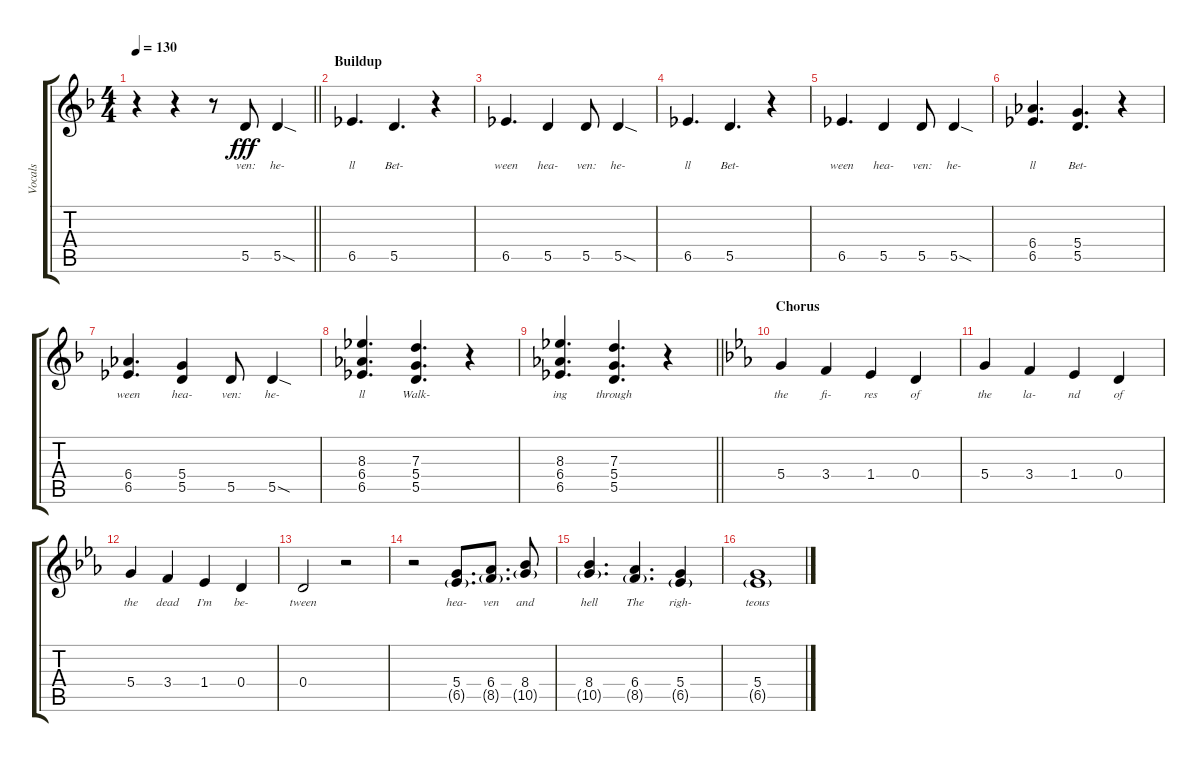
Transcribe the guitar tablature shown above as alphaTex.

\track ("Vocals" "Vocals") {instrument distortionguitar}
\staff {score tabs}
\tuning (E4 B3 G3 D3 A2 D2) {hide}
\ts (4 4)
\tempo 130
\clef g2
\barLineRight lightlight
\ks dminor
r.4{dy fff} r.4 r.8 5.5.8{lyrics (0 "ven:") lyrics (1 "") lyrics (2 "") lyrics (3 "") lyrics (4 "")} 5.5{sod}.4{lyrics (0 "he-") lyrics (1 "") lyrics (2 "") lyrics (3 "") lyrics (4 "")} |
\section ("" "Buildup")
6.5.4{d lyrics (0 "ll") lyrics (1 "") lyrics (2 "") lyrics (3 "") lyrics (4 "")} 5.5.4{d lyrics (0 "Bet-") lyrics (1 "") lyrics (2 "") lyrics (3 "") lyrics (4 "")} r.4 |
6.5.4{d lyrics (0 "ween") lyrics (1 "") lyrics (2 "") lyrics (3 "") lyrics (4 "")} 5.5.4{lyrics (0 "hea-") lyrics (1 "") lyrics (2 "") lyrics (3 "") lyrics (4 "")} 5.5.8{lyrics (0 "ven:") lyrics (1 "") lyrics (2 "") lyrics (3 "") lyrics (4 "")} 5.5{sod}.4{lyrics (0 "he-") lyrics (1 "") lyrics (2 "") lyrics (3 "") lyrics (4 "")} |
6.5.4{d lyrics (0 "ll") lyrics (1 "") lyrics (2 "") lyrics (3 "") lyrics (4 "")} 5.5.4{d lyrics (0 "Bet-") lyrics (1 "") lyrics (2 "") lyrics (3 "") lyrics (4 "")} r.4 |
6.5.4{d lyrics (0 "ween") lyrics (1 "") lyrics (2 "") lyrics (3 "") lyrics (4 "")} 5.5.4{lyrics (0 "hea-") lyrics (1 "") lyrics (2 "") lyrics (3 "") lyrics (4 "")} 5.5.8{lyrics (0 "ven:") lyrics (1 "") lyrics (2 "") lyrics (3 "") lyrics (4 "")} 5.5{sod}.4{lyrics (0 "he-") lyrics (1 "") lyrics (2 "") lyrics (3 "") lyrics (4 "")} |
(6.4 6.5).4{d lyrics (0 "ll") lyrics (1 "") lyrics (2 "") lyrics (3 "") lyrics (4 "")} (5.4 5.5).4{d lyrics (0 "Bet-") lyrics (1 "") lyrics (2 "") lyrics (3 "") lyrics (4 "")} r.4 |
(6.4 6.5).4{d lyrics (0 "ween") lyrics (1 "") lyrics (2 "") lyrics (3 "") lyrics (4 "")} (5.4 5.5).4{lyrics (0 "hea-") lyrics (1 "") lyrics (2 "") lyrics (3 "") lyrics (4 "")} 5.5.8{lyrics (0 "ven:") lyrics (1 "") lyrics (2 "") lyrics (3 "") lyrics (4 "")} 5.5{sod}.4{lyrics (0 "he-") lyrics (1 "") lyrics (2 "") lyrics (3 "") lyrics (4 "")} |
(8.3 6.4 6.5).4{d lyrics (0 "ll") lyrics (1 "") lyrics (2 "") lyrics (3 "") lyrics (4 "")} (7.3 5.4 5.5).4{d lyrics (0 "Walk-") lyrics (1 "") lyrics (2 "") lyrics (3 "") lyrics (4 "")} r.4 |
\barLineRight lightlight
(8.3 6.4 6.5).4{d lyrics (0 "ing") lyrics (1 "") lyrics (2 "") lyrics (3 "") lyrics (4 "")} (7.3 5.4 5.5).4{d lyrics (0 "through") lyrics (1 "") lyrics (2 "") lyrics (3 "") lyrics (4 "")} r.4 |
\section ("" "Chorus")
\ks cminor
5.4.4{lyrics (0 "the") lyrics (1 "") lyrics (2 "") lyrics (3 "") lyrics (4 "")} 3.4.4{lyrics (0 "fi-") lyrics (1 "") lyrics (2 "") lyrics (3 "") lyrics (4 "")} 1.4.4{lyrics (0 "res") lyrics (1 "") lyrics (2 "") lyrics (3 "") lyrics (4 "")} 0.4.4{lyrics (0 "of") lyrics (1 "") lyrics (2 "") lyrics (3 "") lyrics (4 "")} |
5.4.4{lyrics (0 "the") lyrics (1 "") lyrics (2 "") lyrics (3 "") lyrics (4 "")} 3.4.4{lyrics (0 "la-") lyrics (1 "") lyrics (2 "") lyrics (3 "") lyrics (4 "")} 1.4.4{lyrics (0 "nd") lyrics (1 "") lyrics (2 "") lyrics (3 "") lyrics (4 "")} 0.4.4{lyrics (0 "of") lyrics (1 "") lyrics (2 "") lyrics (3 "") lyrics (4 "")} |
5.4.4{lyrics (0 "the") lyrics (1 "") lyrics (2 "") lyrics (3 "") lyrics (4 "")} 3.4.4{lyrics (0 "dead") lyrics (1 "") lyrics (2 "") lyrics (3 "") lyrics (4 "")} 1.4.4{lyrics (0 "I’m") lyrics (1 "") lyrics (2 "") lyrics (3 "") lyrics (4 "")} 0.4.4{lyrics (0 "be-") lyrics (1 "") lyrics (2 "") lyrics (3 "") lyrics (4 "")} |
0.4.2{lyrics (0 "tween") lyrics (1 "") lyrics (2 "") lyrics (3 "") lyrics (4 "")} r.2 |
r.2 (5.4 6.5{g}).8{d lyrics (0 "hea-") lyrics (1 "") lyrics (2 "") lyrics (3 "") lyrics (4 "")} (6.4 8.5{g}).8{d lyrics (0 "ven") lyrics (1 "") lyrics (2 "") lyrics (3 "") lyrics (4 "")} (8.4 10.5{g}).8{lyrics (0 "and") lyrics (1 "") lyrics (2 "") lyrics (3 "") lyrics (4 "")} |
(8.4 10.5{g}).4{d lyrics (0 "hell") lyrics (1 "") lyrics (2 "") lyrics (3 "") lyrics (4 "")} (6.4 8.5{g}).4{d lyrics (0 "The") lyrics (1 "") lyrics (2 "") lyrics (3 "") lyrics (4 "")} (5.4 6.5{g}).4{lyrics (0 "righ-") lyrics (1 "") lyrics (2 "") lyrics (3 "") lyrics (4 "")} |
(5.4 6.5{g}).1{lyrics (0 "teous") lyrics (1 "") lyrics (2 "") lyrics (3 "") lyrics (4 "")}
